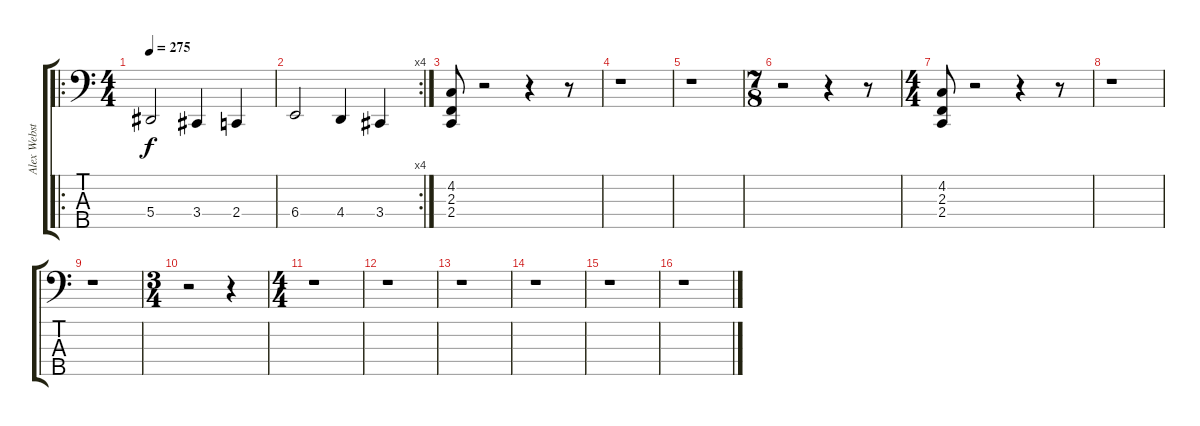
\track ("Alex Webster" "Alex Webst") {instrument electricbassfinger}
\staff {score tabs}
\tuning (Db2 Ab1 Eb1 Bb0 F0) {hide}
\ro
\ts (4 4)
\tempo 275
\clef f4
\ks c
5.4.2{dy f instrument electricbassfinger} 3.4.4 2.4.4 |
\rc 4
6.4.2 4.4.4 3.4.4 |
(4.2 2.3 2.4).8 r.2 r.4 r.8 |
r.1 |
r.1 |
\ts (7 8)
r.2 r.4 r.8 |
\ts (4 4)
(4.2 2.3 2.4).8 r.2 r.4 r.8 |
r.1 |
r.1 |
\ts (3 4)
r.2 r.4 |
\ts (4 4)
r.1 |
r.1 |
r.1 |
r.1 |
r.1 |
r.1
